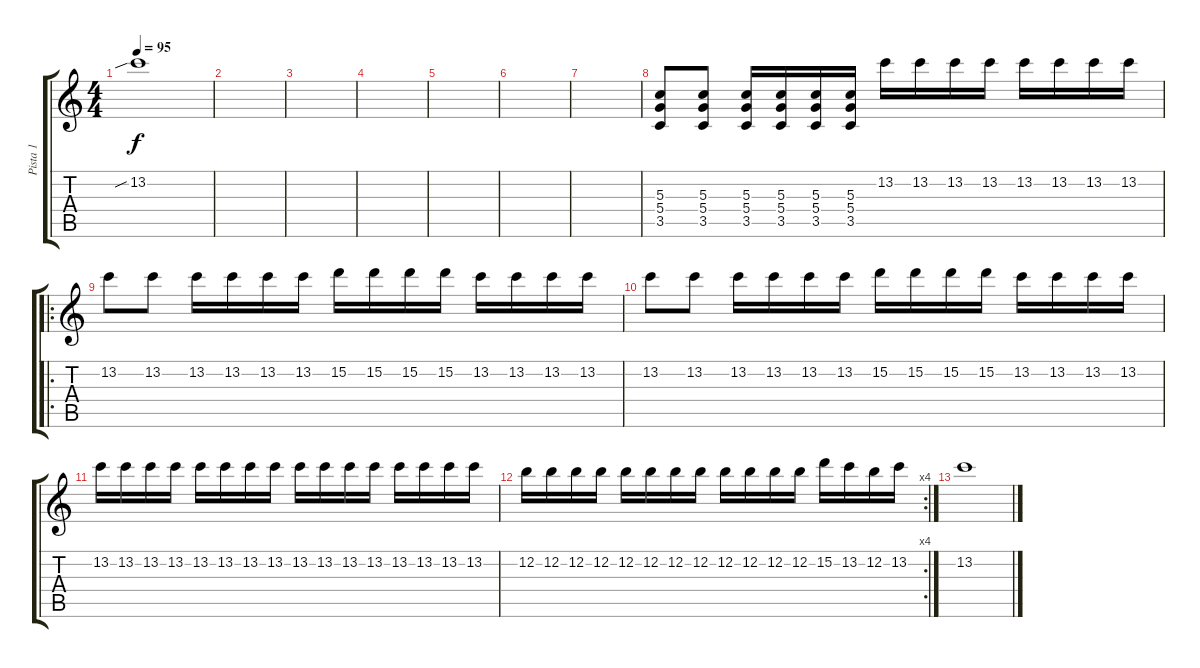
\track ("Pista 1" "Pista 1") {instrument overdrivenguitar}
\staff {score tabs}
\tuning (E4 B3 G3 D3 A2 E2) {hide}
\ts (4 4)
\tempo 95
\clef g2
\ks c
13.2{sib}.1{dy f} |
|
|
|
|
|
|
(5.3 5.4 3.5).8 (5.3 5.4 3.5).8 (5.3 5.4 3.5).16 (5.3 5.4 3.5).16 (5.3 5.4 3.5).16 (5.3 5.4 3.5).16 13.2.16 13.2.16 13.2.16 13.2.16 13.2.16 13.2.16 13.2.16 13.2.16 |
\ro
13.2.8 13.2.8 13.2.16 13.2.16 13.2.16 13.2.16 15.2.16 15.2.16 15.2.16 15.2.16 13.2.16 13.2.16 13.2.16 13.2.16 |
13.2.8 13.2.8 13.2.16 13.2.16 13.2.16 13.2.16 15.2.16 15.2.16 15.2.16 15.2.16 13.2.16 13.2.16 13.2.16 13.2.16 |
13.2.16 13.2.16 13.2.16 13.2.16 13.2.16 13.2.16 13.2.16 13.2.16 13.2.16 13.2.16 13.2.16 13.2.16 13.2.16 13.2.16 13.2.16 13.2.16 |
\rc 4
12.2.16 12.2.16 12.2.16 12.2.16 12.2.16 12.2.16 12.2.16 12.2.16 12.2.16 12.2.16 12.2.16 12.2.16 15.2.16 13.2.16 12.2.16 13.2.16 |
13.2.1
